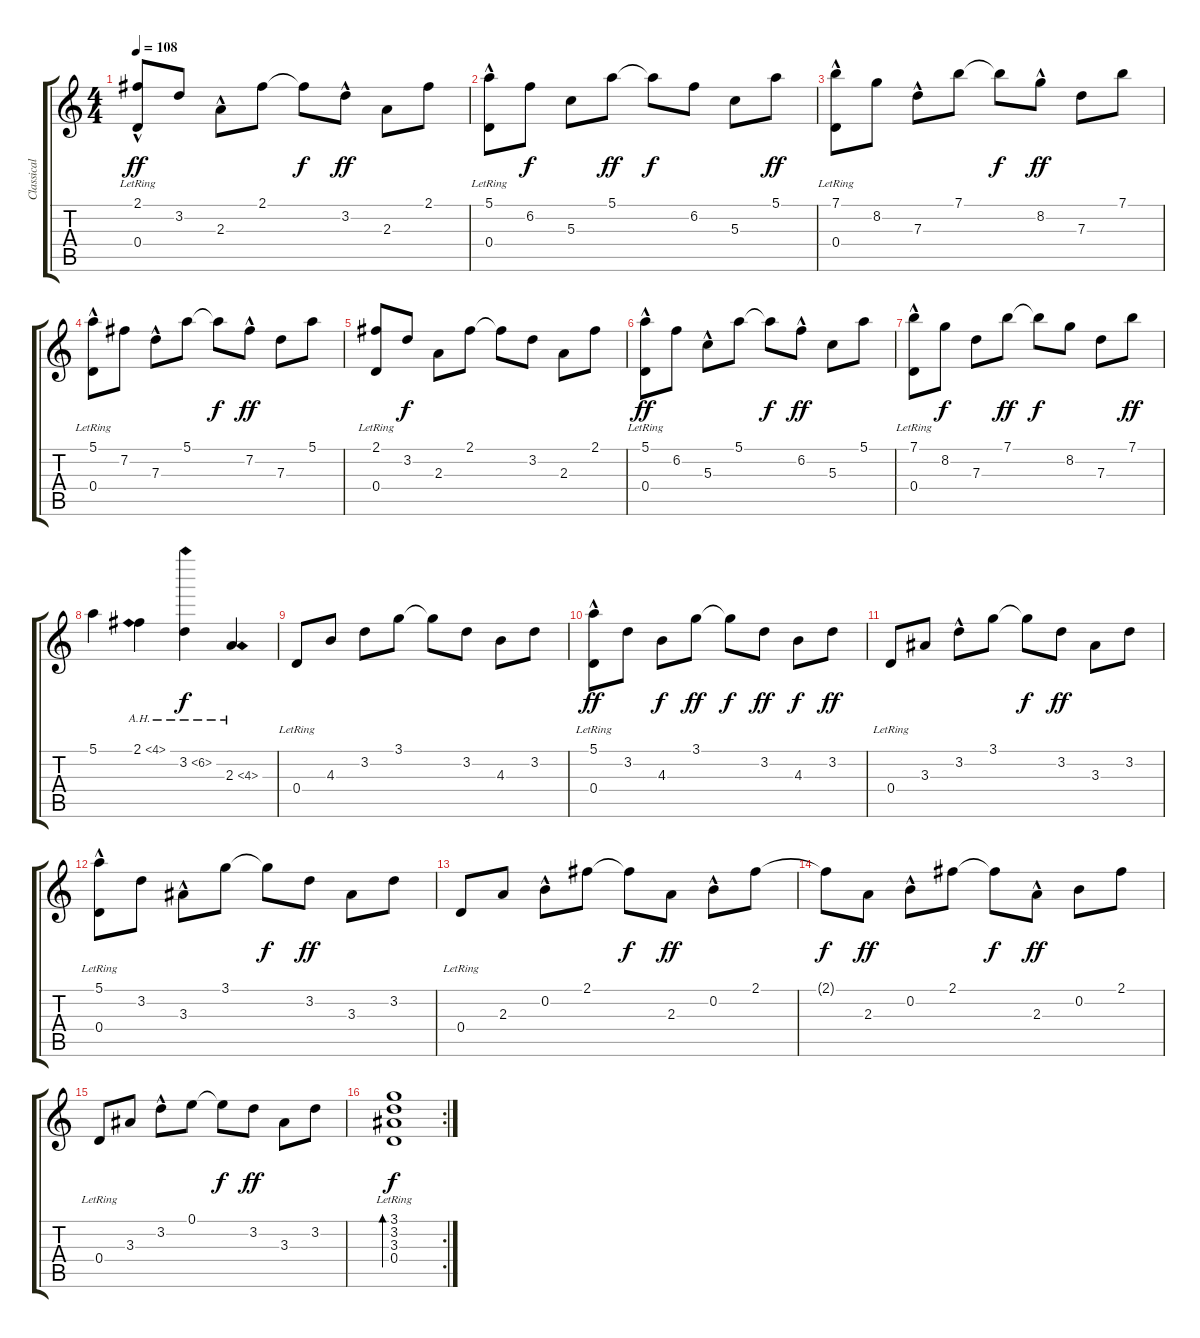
\track ("Classical Guitar" "Classical ") {instrument acousticguitarnylon}
\staff {score tabs}
\tuning (E4 B3 G3 D3 A2 E2) {hide}
\ts (4 4)
\tempo 108
\clef g2
\ks c
(2.1{hac} 0.4{lr}).8{dy ff} 3.2.8 2.3{hac}.8 2.1.8 2.1{t}.8{dy f} 3.2{hac}.8{dy ff} 2.3.8 2.1.8 |
(5.1{hac} 0.4{lr}).8 6.2.8{dy f} 5.3.8 5.1.8{dy ff} 5.1{t}.8{dy f} 6.2.8 5.3.8 5.1.8{dy ff} |
(7.1{hac} 0.4{lr}).8 8.2.8 7.3{hac}.8 7.1.8 7.1{t}.8{dy f} 8.2{hac}.8{dy ff} 7.3.8 7.1.8 |
(5.1{hac} 0.4{lr}).8 7.2.8 7.3{hac}.8 5.1.8 5.1{t}.8{dy f} 7.2{hac}.8{dy ff} 7.3.8 5.1.8 |
(2.1 0.4{lr}).8 3.2.8{dy f} 2.3.8 2.1.8 2.1{t}.8 3.2.8 2.3.8 2.1.8 |
(5.1{hac} 0.4{lr}).8{dy ff} 6.2.8 5.3{hac}.8 5.1.8 5.1{t}.8{dy f} 6.2{hac}.8{dy ff} 5.3.8 5.1.8 |
(7.1{hac} 0.4{lr}).8 8.2.8{dy f} 7.3.8 7.1.8{dy ff} 7.1{t}.8{dy f} 8.2.8 7.3.8 7.1.8{dy ff} |
5.1.4 2.1{ah 2}.4 3.2{ah 3}.4{dy f} 2.3{ah 2}.4 |
0.4{lr}.8 4.3.8 3.2.8 3.1.8 3.1{t}.8 3.2.8 4.3.8 3.2.8 |
(5.1{hac} 0.4{lr}).8{dy ff} 3.2.8 4.3.8{dy f} 3.1.8{dy ff} 3.1{t}.8{dy f} 3.2.8{dy ff} 4.3.8{dy f} 3.2.8{dy ff} |
0.4{lr}.8 3.3.8 3.2{hac}.8 3.1.8 3.1{t}.8{dy f} 3.2.8{dy ff} 3.3.8 3.2.8 |
(5.1{hac} 0.4{lr}).8 3.2.8 3.3{hac}.8 3.1.8 3.1{t}.8{dy f} 3.2.8{dy ff} 3.3.8 3.2.8 |
0.4{lr}.8 2.3.8 0.2{hac}.8 2.1.8 2.1{t}.8{dy f} 2.3.8{dy ff} 0.2{hac}.8 2.1.8 |
2.1{t}.8{dy f} 2.3.8{dy ff} 0.2{hac}.8 2.1.8 2.1{t}.8{dy f} 2.3{hac}.8{dy ff} 0.2.8 2.1.8 |
0.4{lr}.8 3.3.8 3.2{hac}.8 0.1.8 0.1{t}.8{dy f} 3.2.8{dy ff} 3.3.8 3.2.8 |
\rc 2
(3.1 3.2 3.3 0.4{lr}).1{bd 240 dy f}
